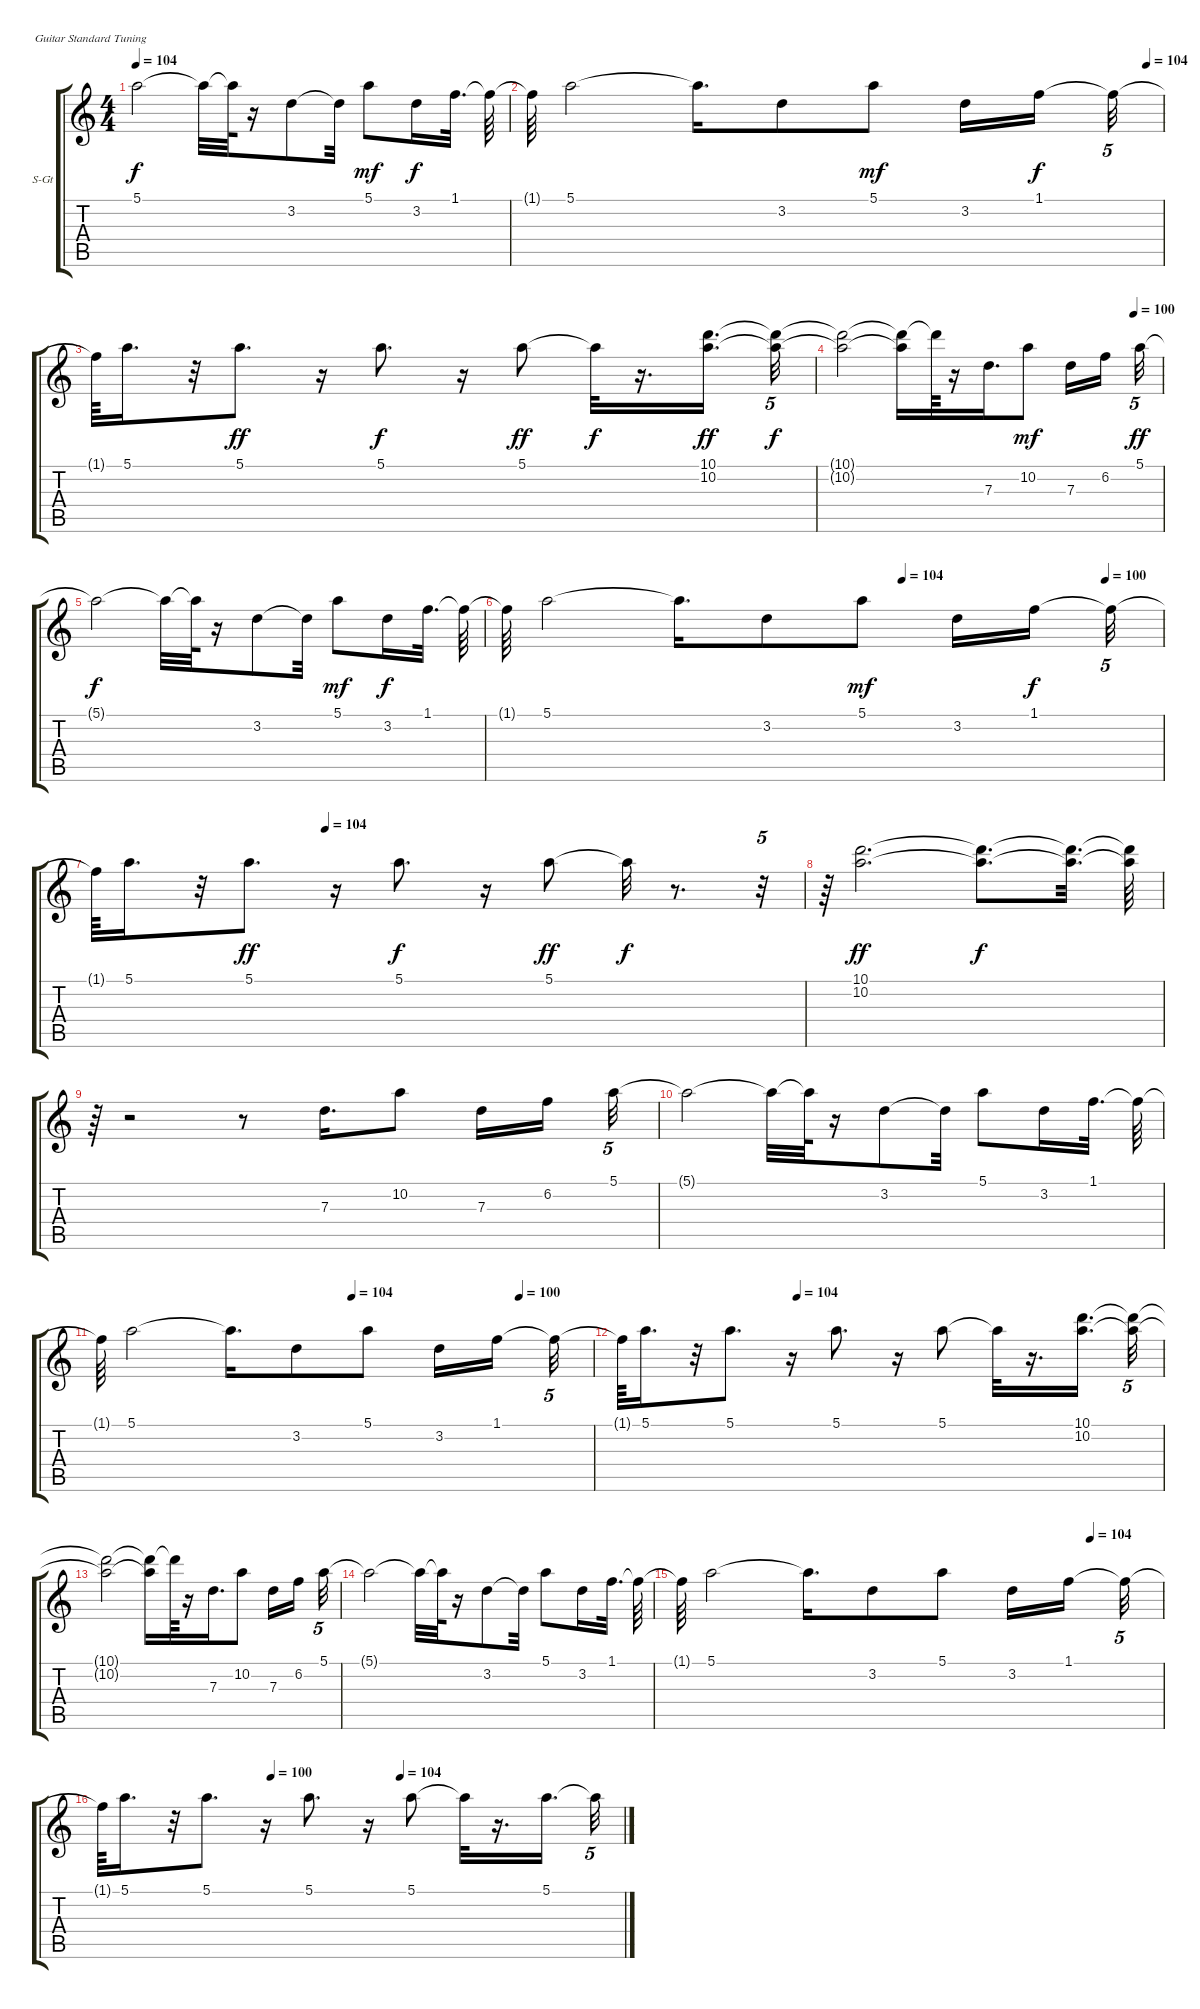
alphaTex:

\bracketExtendMode groupsimilarinstruments
\firstSystemTrackNameOrientation horizontal
\otherSystemsTrackNameOrientation horizontal
\track ("Голос" "S-Gt") {instrument recorder}
\staff {score tabs}
\tuning (E4 B3 G3 D3 A2 E2)
\displaytranspose 12
\ts (4 4)
\tempo 104
\clef g2
\ks c
5.1{t}.2{dy f} 5.1{t}.32 5.1{t}.64 r.16 3.2.8 3.2{t}.32 5.1.8{dy mf} 3.2.16{dy f} 1.1.32{d} 1.1{t}.64 |
\tempo (104 0.975232)
1.1{t}.64 5.1.2 5.1{t}.16{d} 3.2.8 5.1.8{dy mf} 3.2.16 1.1.16{dy f} 1.1{t}.32{tu (5 4)} |
1.1{t}.64 5.1.16{d} r.32 5.1.8{d dy ff} r.16 5.1.8{d dy f} r.16 5.1.8{dy ff} 5.1{t}.32{dy f} r.16{d} (10.1 10.2).16{d dy ff} (10.1{t} 10.2{t}).32{tu (5 4) dy f} |
\tempo (100 0.913313)
(10.1{t} 10.2{t}).2 (10.1{t} 10.2{t}).16 10.1{t}.64 r.16 7.3.16{d} 10.2.8{dy mf} 7.3.16 6.2.16 5.1.32{tu (5 4) dy ff} |
5.1{t}.2{dy f} 5.1{t}.32 5.1{t}.64 r.16 3.2.8 3.2{t}.32 5.1.8{dy mf} 3.2.16{dy f} 1.1.32{d} 1.1{t}.64 |
\tempo (104 0.603715)
\tempo (100 0.913313)
1.1{t}.64 5.1.2 5.1{t}.16{d} 3.2.8 5.1.8{dy mf} 3.2.16 1.1.16{dy f} 1.1{t}.32{tu (5 4)} |
\tempo (104 0.325077)
1.1{t}.64 5.1.16{d} r.32 5.1.8{d dy ff} r.16 5.1.8{d dy f} r.16 5.1.8{dy ff} 5.1{t}.32{dy f} r.8{d} r.32{tu (5 4)} |
r.64 (10.1 10.2).2{d dy ff} (10.1{t} 10.2{t}).8{d dy f} (10.1{t} 10.2{t}).32{d} (10.1{t} 10.2{t}).64 |
r.64 r.2 r.8 7.3.16{d} 10.2.8 7.3.16 6.2.16 5.1.32{tu (5 4)} |
5.1{t}.2 5.1{t}.32 5.1{t}.64 r.16 3.2.8 3.2{t}.32 5.1.8 3.2.16 1.1.32{d} 1.1{t}.64 |
\tempo (104 0.510836)
\tempo (100 0.851393)
1.1{t}.64 5.1.2 5.1{t}.16{d} 3.2.8 5.1.8 3.2.16 1.1.16 1.1{t}.32{tu (5 4)} |
\tempo (104 0.325077)
1.1{t}.64 5.1.16{d} r.32 5.1.8{d} r.16 5.1.8{d} r.16 5.1.8 5.1{t}.32 r.16{d} (10.1 10.2).16{d} (10.1{t} 10.2{t}).32{tu (5 4)} |
(10.1{t} 10.2{t}).2 (10.1{t} 10.2{t}).16 10.1{t}.64 r.16 7.3.16{d} 10.2.8 7.3.16 6.2.16 5.1.32{tu (5 4)} |
5.1{t}.2 5.1{t}.32 5.1{t}.64 r.16 3.2.8 3.2{t}.32 5.1.8 3.2.16 1.1.32{d} 1.1{t}.64 |
\tempo (104 0.851393)
1.1{t}.64 5.1.2 5.1{t}.16{d} 3.2.8 5.1.8 3.2.16 1.1.16 1.1{t}.32{tu (5 4)} |
\tempo (100 0.325077)
\tempo (104 0.572755)
1.1{t}.64 5.1.16{d} r.32 5.1.8{d} r.16 5.1.8{d} r.16 5.1.8 5.1{t}.32 r.16{d} 5.1.16{d} 5.1{t}.32{tu (5 4)}
